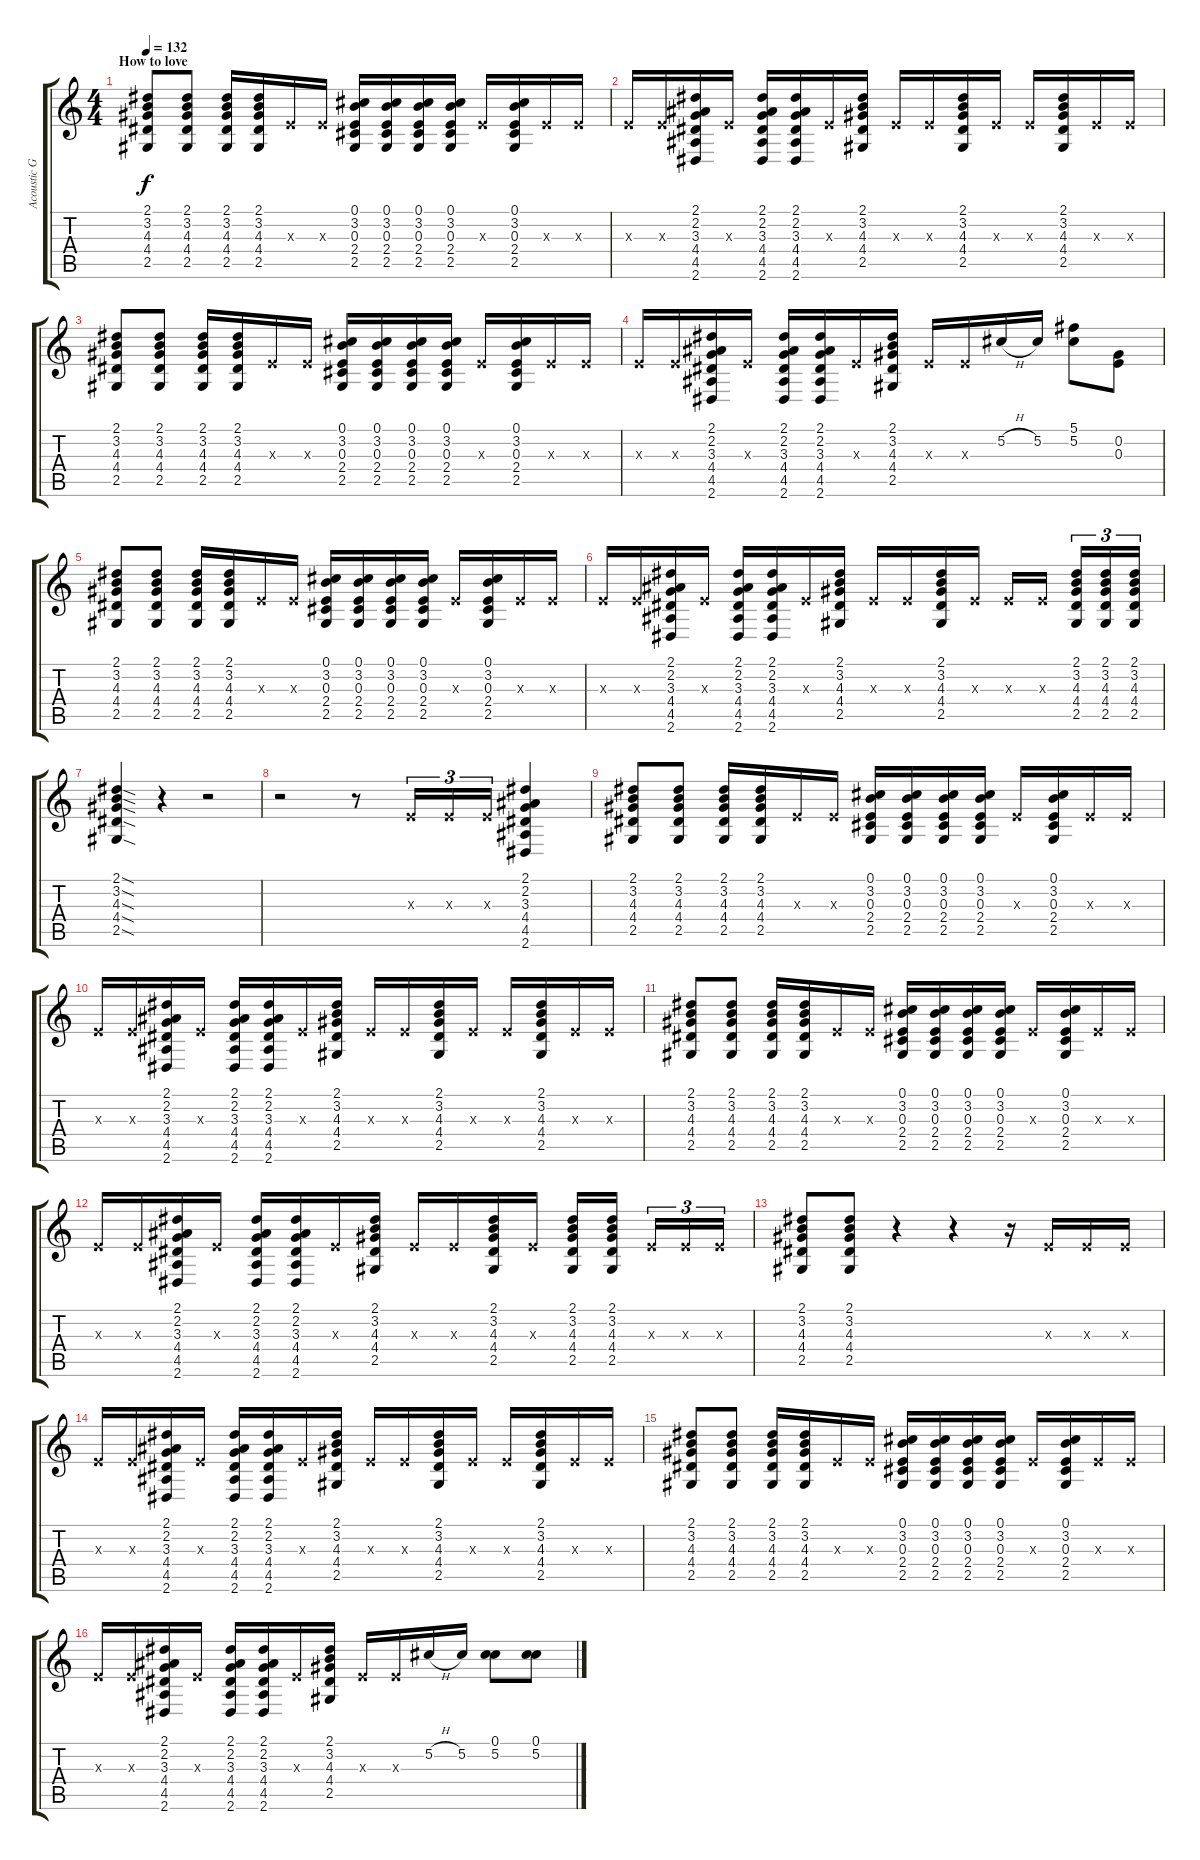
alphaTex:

\track ("Acoustic Guitar" "Acoustic G") {instrument acousticguitarsteel}
\staff {score tabs}
\tuning (Db4 Ab3 E3 B2 Gb2 Db2) {hide}
\ts (4 4)
\section ("" "How to love")
\tempo 132
\clef g2
\ks c
(2.1 3.2 4.3 4.4 2.5).8{dy f} (2.1 3.2 4.3 4.4 2.5).8 (2.1 3.2 4.3 4.4 2.5).16 (2.1 3.2 4.3 4.4 2.5).16 0.3{x}.16 0.3{x}.16 (0.1 3.2 0.3 2.4 2.5).16 (0.1 3.2 0.3 2.4 2.5).16 (0.1 3.2 0.3 2.4 2.5).16 (0.1 3.2 0.3 2.4 2.5).16 0.3{x}.16 (0.1 3.2 0.3 2.4 2.5).16 0.3{x}.16 0.3{x}.16 |
0.3{x}.16 0.3{x}.16 (2.1 2.2 3.3 4.4 4.5 2.6).16 0.3{x}.16 (2.1 2.2 3.3 4.4 4.5 2.6).16 (2.1 2.2 3.3 4.4 4.5 2.6).16 0.3{x}.16 (2.1 3.2 4.3 4.4 2.5).16 0.3{x}.16 0.3{x}.16 (2.1 3.2 4.3 4.4 2.5).16 0.3{x}.16 0.3{x}.16 (2.1 3.2 4.3 4.4 2.5).16 0.3{x}.16 0.3{x}.16 |
(2.1 3.2 4.3 4.4 2.5).8 (2.1 3.2 4.3 4.4 2.5).8 (2.1 3.2 4.3 4.4 2.5).16 (2.1 3.2 4.3 4.4 2.5).16 0.3{x}.16 0.3{x}.16 (0.1 3.2 0.3 2.4 2.5).16 (0.1 3.2 0.3 2.4 2.5).16 (0.1 3.2 0.3 2.4 2.5).16 (0.1 3.2 0.3 2.4 2.5).16 0.3{x}.16 (0.1 3.2 0.3 2.4 2.5).16 0.3{x}.16 0.3{x}.16 |
0.3{x}.16 0.3{x}.16 (2.1 2.2 3.3 4.4 4.5 2.6).16 0.3{x}.16 (2.1 2.2 3.3 4.4 4.5 2.6).16 (2.1 2.2 3.3 4.4 4.5 2.6).16 0.3{x}.16 (2.1 3.2 4.3 4.4 2.5).16 0.3{x}.16 0.3{x}.16 5.2{h}.16 5.2.16 (5.1 5.2).8 (0.2 0.3).8 |
(2.1 3.2 4.3 4.4 2.5).8 (2.1 3.2 4.3 4.4 2.5).8 (2.1 3.2 4.3 4.4 2.5).16 (2.1 3.2 4.3 4.4 2.5).16 0.3{x}.16 0.3{x}.16 (0.1 3.2 0.3 2.4 2.5).16 (0.1 3.2 0.3 2.4 2.5).16 (0.1 3.2 0.3 2.4 2.5).16 (0.1 3.2 0.3 2.4 2.5).16 0.3{x}.16 (0.1 3.2 0.3 2.4 2.5).16 0.3{x}.16 0.3{x}.16 |
0.3{x}.16 0.3{x}.16 (2.1 2.2 3.3 4.4 4.5 2.6).16 0.3{x}.16 (2.1 2.2 3.3 4.4 4.5 2.6).16 (2.1 2.2 3.3 4.4 4.5 2.6).16 0.3{x}.16 (2.1 3.2 4.3 4.4 2.5).16 0.3{x}.16 0.3{x}.16 (2.1 3.2 4.3 4.4 2.5).16 0.3{x}.16 0.3{x}.16 0.3{x}.16{beam splitsecondary} (2.1 3.2 4.3 4.4 2.5).16{tu (3 2)} (2.1 3.2 4.3 4.4 2.5).16{tu (3 2)} (2.1 3.2 4.3 4.4 2.5).16{tu (3 2)} |
(2.1{sod} 3.2{sod} 4.3{sod} 4.4{sod} 2.5{sod}).4 r.4 r.2 |
r.2 r.8 0.3{x}.16{tu (3 2)} 0.3{x}.16{tu (3 2)} 0.3{x}.16{tu (3 2)} (2.1 2.2 3.3 4.4 4.5 2.6).4 |
(2.1 3.2 4.3 4.4 2.5).8 (2.1 3.2 4.3 4.4 2.5).8 (2.1 3.2 4.3 4.4 2.5).16 (2.1 3.2 4.3 4.4 2.5).16 0.3{x}.16 0.3{x}.16 (0.1 3.2 0.3 2.4 2.5).16 (0.1 3.2 0.3 2.4 2.5).16 (0.1 3.2 0.3 2.4 2.5).16 (0.1 3.2 0.3 2.4 2.5).16 0.3{x}.16 (0.1 3.2 0.3 2.4 2.5).16 0.3{x}.16 0.3{x}.16 |
0.3{x}.16 0.3{x}.16 (2.1 2.2 3.3 4.4 4.5 2.6).16 0.3{x}.16 (2.1 2.2 3.3 4.4 4.5 2.6).16 (2.1 2.2 3.3 4.4 4.5 2.6).16 0.3{x}.16 (2.1 3.2 4.3 4.4 2.5).16 0.3{x}.16 0.3{x}.16 (2.1 3.2 4.3 4.4 2.5).16 0.3{x}.16 0.3{x}.16 (2.1 3.2 4.3 4.4 2.5).16 0.3{x}.16 0.3{x}.16 |
(2.1 3.2 4.3 4.4 2.5).8 (2.1 3.2 4.3 4.4 2.5).8 (2.1 3.2 4.3 4.4 2.5).16 (2.1 3.2 4.3 4.4 2.5).16 0.3{x}.16 0.3{x}.16 (0.1 3.2 0.3 2.4 2.5).16 (0.1 3.2 0.3 2.4 2.5).16 (0.1 3.2 0.3 2.4 2.5).16 (0.1 3.2 0.3 2.4 2.5).16 0.3{x}.16 (0.1 3.2 0.3 2.4 2.5).16 0.3{x}.16 0.3{x}.16 |
0.3{x}.16 0.3{x}.16 (2.1 2.2 3.3 4.4 4.5 2.6).16 0.3{x}.16 (2.1 2.2 3.3 4.4 4.5 2.6).16 (2.1 2.2 3.3 4.4 4.5 2.6).16 0.3{x}.16 (2.1 3.2 4.3 4.4 2.5).16 0.3{x}.16 0.3{x}.16 (2.1 3.2 4.3 4.4 2.5).16 0.3{x}.16 (2.1 3.2 4.3 4.4 2.5).16 (2.1 3.2 4.3 4.4 2.5).16{beam splitsecondary} 0.3{x}.16{tu (3 2)} 0.3{x}.16{tu (3 2)} 0.3{x}.16{tu (3 2)} |
(2.1 3.2 4.3 4.4 2.5).8 (2.1 3.2 4.3 4.4 2.5).8 r.4 r.4 r.16 0.3{x}.16 0.3{x}.16 0.3{x}.16 |
0.3{x}.16 0.3{x}.16 (2.1 2.2 3.3 4.4 4.5 2.6).16 0.3{x}.16 (2.1 2.2 3.3 4.4 4.5 2.6).16 (2.1 2.2 3.3 4.4 4.5 2.6).16 0.3{x}.16 (2.1 3.2 4.3 4.4 2.5).16 0.3{x}.16 0.3{x}.16 (2.1 3.2 4.3 4.4 2.5).16 0.3{x}.16 0.3{x}.16 (2.1 3.2 4.3 4.4 2.5).16 0.3{x}.16 0.3{x}.16 |
(2.1 3.2 4.3 4.4 2.5).8 (2.1 3.2 4.3 4.4 2.5).8 (2.1 3.2 4.3 4.4 2.5).16 (2.1 3.2 4.3 4.4 2.5).16 0.3{x}.16 0.3{x}.16 (0.1 3.2 0.3 2.4 2.5).16 (0.1 3.2 0.3 2.4 2.5).16 (0.1 3.2 0.3 2.4 2.5).16 (0.1 3.2 0.3 2.4 2.5).16 0.3{x}.16 (0.1 3.2 0.3 2.4 2.5).16 0.3{x}.16 0.3{x}.16 |
0.3{x}.16 0.3{x}.16 (2.1 2.2 3.3 4.4 4.5 2.6).16 0.3{x}.16 (2.1 2.2 3.3 4.4 4.5 2.6).16 (2.1 2.2 3.3 4.4 4.5 2.6).16 0.3{x}.16 (2.1 3.2 4.3 4.4 2.5).16 0.3{x}.16 0.3{x}.16 5.2{h}.16 5.2.16 (0.1 5.2).8 (0.1 5.2).8
